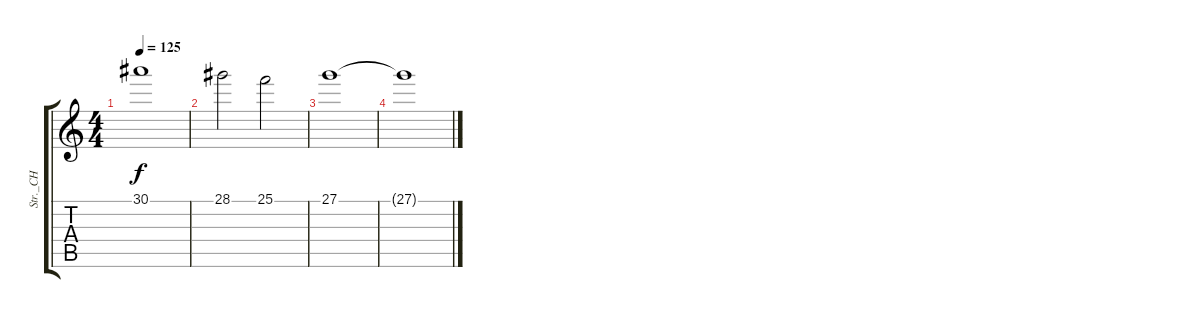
\track ("Str._CH" "Str._CH") {instrument stringensemble1}
\staff {score tabs}
\tuning (E4 B3 G3 D3 A2 E2) {hide}
\ts (4 4)
\tempo 125
\clef g2
\ks c
30.1.1{dy f} |
28.1.2 25.1.2 |
27.1.1 |
27.1{t}.1
